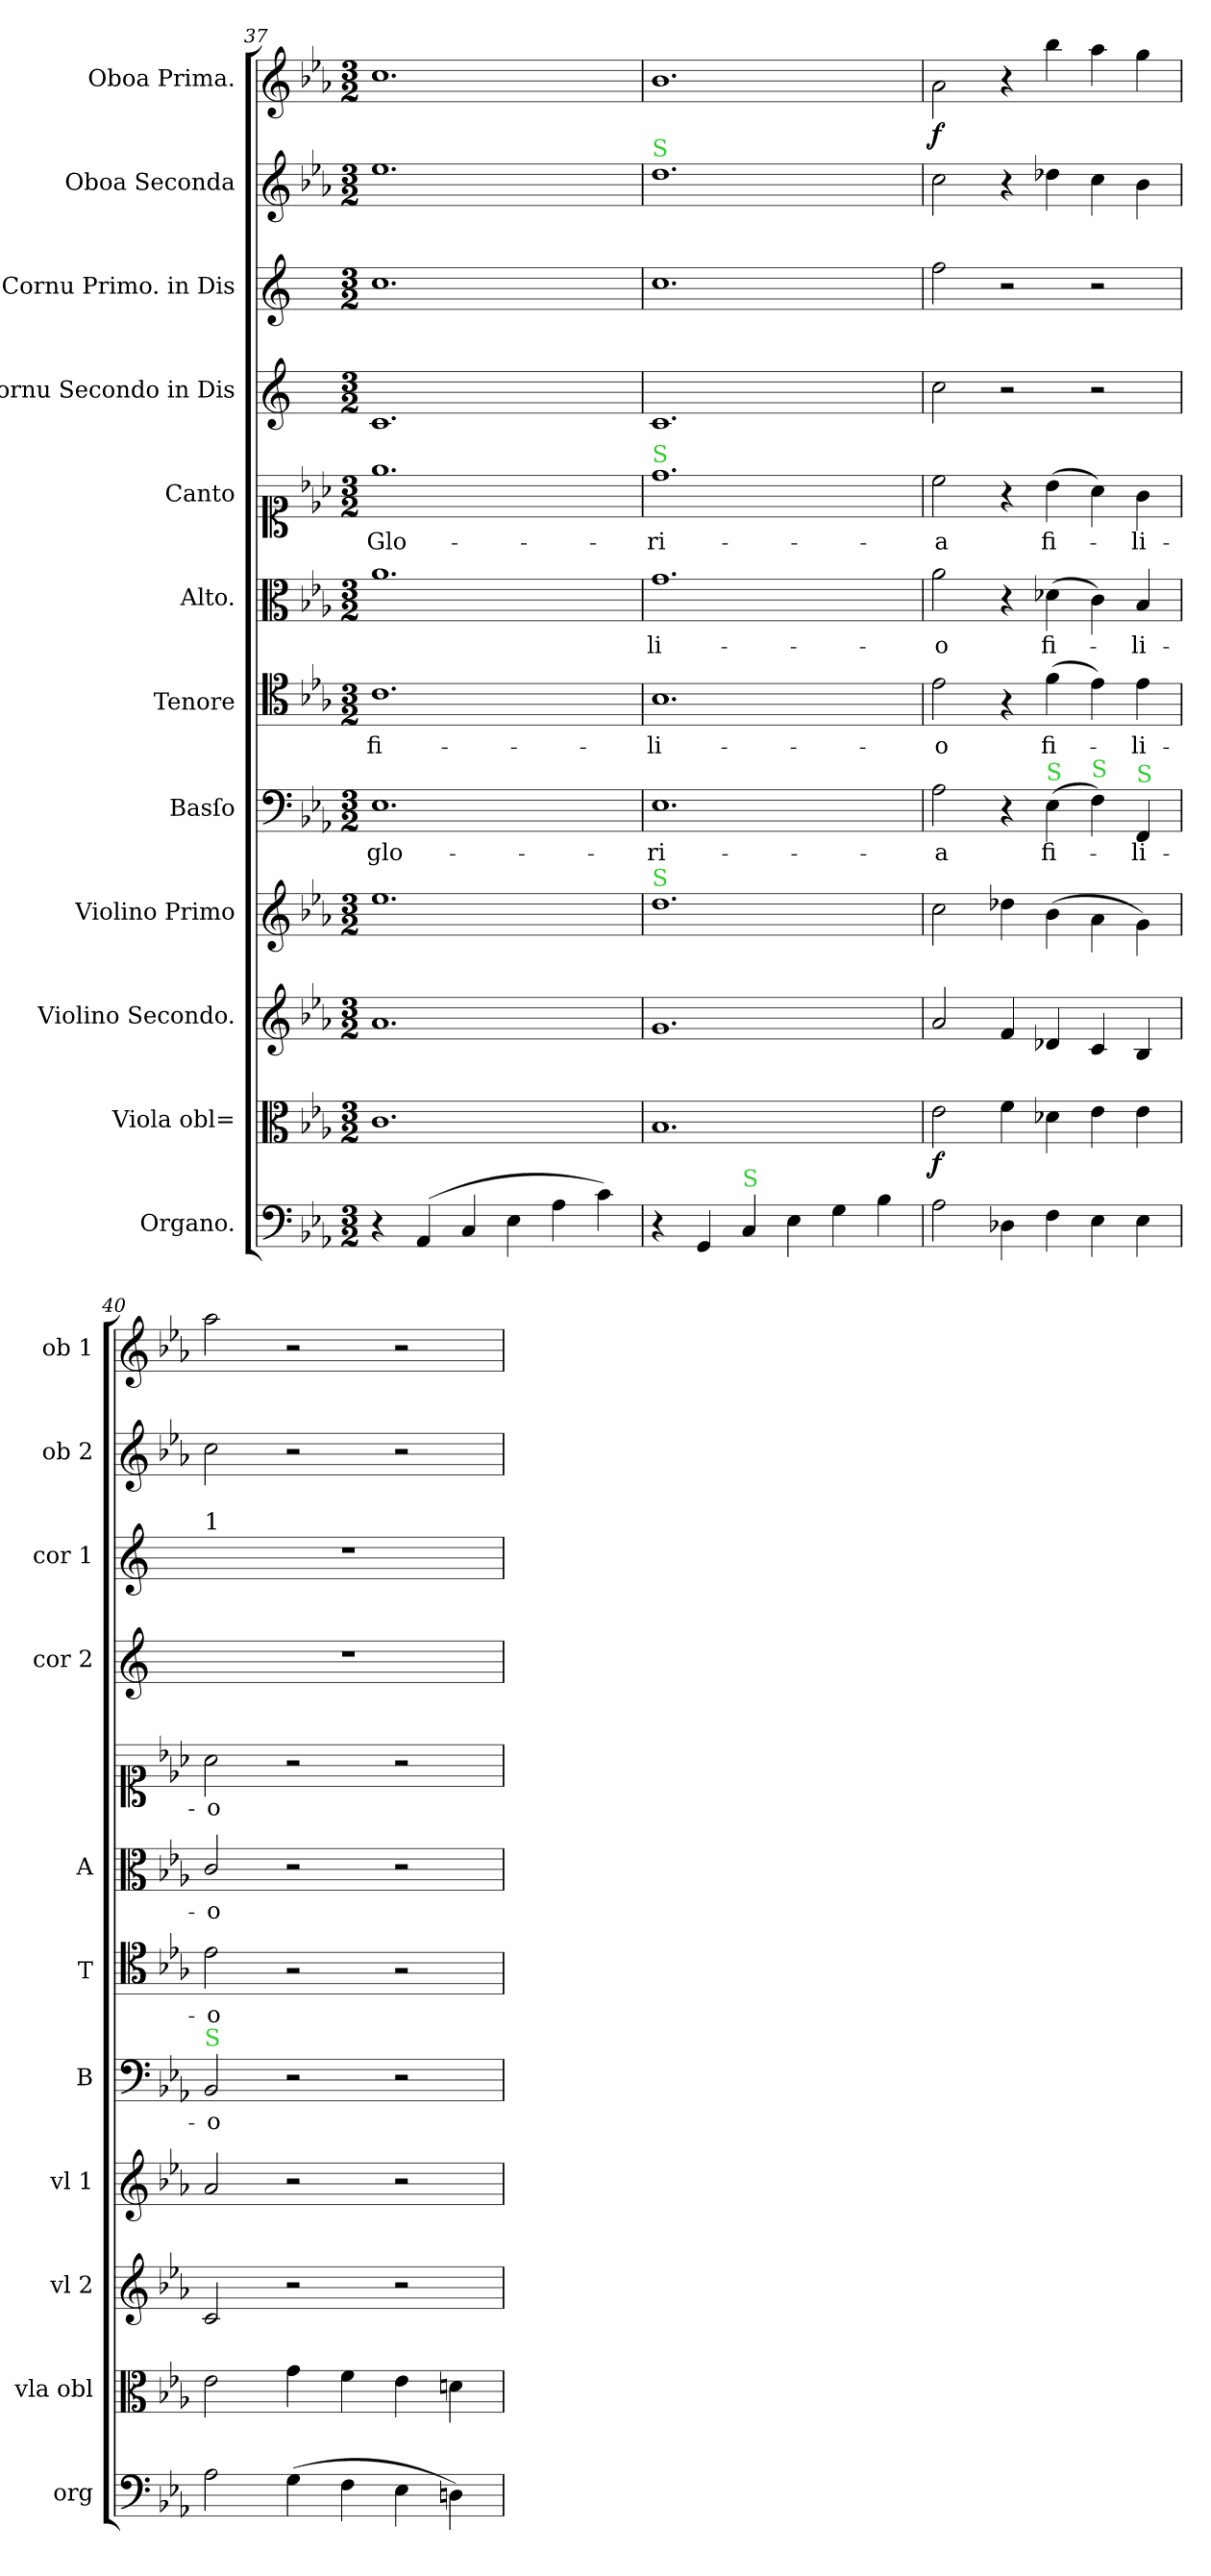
**kern	**kern	**dynam	**kern	**kern	**dynam	**kern	**text	**kern	**text	**kern	**text	**kern	**text	**kern	**kern	**kern	**kern	**dynam
*part12	*part11	*part11	*part10	*part9	*part9	*part8	*part8	*part7	*part7	*part6	*part6	*part5	*part5	*part4	*part3	*part2	*part1	*part1
*staff12	*staff11	*staff11	*staff10	*staff9	*staff9	*staff8	*staff8	*staff7	*staff7	*staff6	*staff6	*staff5	*staff5	*staff4	*staff3	*staff2	*staff1	*staff1
*I"Organo.	*I"Viola obl=	*	*I"Violino Secondo.	*I"Violino Primo	*	*I"Basſo	*	*I"Tenore	*	*I"Alto.	*	*I"Canto	*	*I"Cornu Secondo in Dis	*I"Cornu Primo. in Dis	*I"Oboa Seconda	*I"Oboa Prima.	*
*I'org	*I'vla obl	*	*I'vl 2	*I'vl 1	*	*I'B	*	*I'T	*	*I'A	*	*	*	*I'cor 2	*I'cor 1	*I'ob 2	*I'ob 1	*
*clefF4	*clefC3	*	*clefG2	*clefG2	*	*clefF4	*	*clefC4	*	*clefC3	*	*clefC1	*	*clefG2	*clefG2	*clefG2	*clefG2	*
*	*	*	*	*	*	*	*	*	*	*	*	*	*	*ITrd5c9	*ITrd5c9	*	*	*
*k[b-e-a-]	*k[b-e-a-]	*	*k[b-e-a-]	*k[b-e-a-]	*	*k[b-e-a-]	*	*k[b-e-a-]	*	*k[b-e-a-]	*	*k[b-e-a-]	*	*k[b-e-a-]	*k[b-e-a-]	*k[b-e-a-]	*k[b-e-a-]	*
*E-:	*E-:	*	*E-:	*E-:	*	*E-:	*	*E-:	*	*E-:	*	*E-:	*	*E-:	*E-:	*E-:	*E-:	*
*M3/2	*M3/2	*	*M3/2	*M3/2	*	*M3/2	*	*M3/2	*	*M3/2	*	*M3/2	*	*M3/2	*M3/2	*M3/2	*M3/2	*
=37	=37	=37	=37	=37	=37	=37	=37	=37	=37	=37	=37	=37	=37	=37	=37	=37	=37	=37
4r	1.c	.	1.a-	1.ee-	.	1.E-	glo-	1.c	fi-	1.a-	.	1.ee-	Glo-	1.E-	1.e-	1.ee-	1.cc	.
(4AA-/	.	.	.	.	.	.	.	.	.	.	.	.	.	.	.	.	.	.
4C/	.	.	.	.	.	.	.	.	.	.	.	.	.	.	.	.	.	.
4E-\	.	.	.	.	.	.	.	.	.	.	.	.	.	.	.	.	.	.
4A-\	.	.	.	.	.	.	.	.	.	.	.	.	.	.	.	.	.	.
4c\)	.	.	.	.	.	.	.	.	.	.	.	.	.	.	.	.	.	.
=38	=38	=38	=38	=38	=38	=38	=38	=38	=38	=38	=38	=38	=38	=38	=38	=38	=38	=38
!	!	!	!	!	!	!	!	!	!	!	!	!	!	!	!	!LO:TX:a:color=limegreen:t=S	!	!
!	!	!	!	!	!	!	!	!	!	!	!	!LO:TX:a:color=limegreen:t=S	!	!	!	!	!	!
!	!	!	!	!LO:TX:a:color=limegreen:t=S	!	!	!	!	!	!	!	!	!	!	!	!	!	!
4r	1.B-	.	1.g	1.dd	.	1.E-	-ri-	1.B-	-li-	1.g	-li-	1.dd	-ri-	1.E-	1.e-	1.dd	1.b-	.
4GG/	.	.	.	.	.	.	.	.	.	.	.	.	.	.	.	.	.	.
!LO:TX:a:color=limegreen:t=S	!	!	!	!	!	!	!	!	!	!	!	!	!	!	!	!	!	!
4C/	.	.	.	.	.	.	.	.	.	.	.	.	.	.	.	.	.	.
4E-\	.	.	.	.	.	.	.	.	.	.	.	.	.	.	.	.	.	.
4G\	.	.	.	.	.	.	.	.	.	.	.	.	.	.	.	.	.	.
4B-\	.	.	.	.	.	.	.	.	.	.	.	.	.	.	.	.	.	.
=39	=39	=39	=39	=39	=39	=39	=39	=39	=39	=39	=39	=39	=39	=39	=39	=39	=39	=39
!	!	!	!	!	!LO:DY:a	!	!	!	!	!	!	!	!	!	!	!	!	!
2A-\	2e-\	f	2a-/	2cc\	f&colon;	2A-\	-a	2e-\	-o	2a-\	-o	2cc\	-a	2e-\	2a-\	2cc\	2a-\	f
4D-X\	4f\	.	4f/	4dd-X\	.	4r	.	4r	.	4r	.	4r	.	2r	2r	4r	4r	.
!	!	!	!	!	!	!LO:TX:a:color=limegreen:t=S	!	!	!	!	!	!	!	!	!	!	!	!
4F\	4d-X\	.	4d-X/	(4b-\	.	(4E-\	fi-	(4f\	fi-	(4d-X\	fi-	(4b-\	fi-	.	.	4dd-X\	4bb-\	.
!	!	!	!	!	!	!LO:TX:a:color=limegreen:t=S	!	!	!	!	!	!	!	!	!	!	!	!
4E-\	4e-\	.	4c/	4a-\	.	4F\)	.	4e-\)	.	4c\)	.	4a-\)	.	2r	2r	4cc\	4aa-\	.
!	!	!	!	!	!	!LO:TX:a:color=limegreen:t=S	!	!	!	!	!	!	!	!	!	!	!	!
4E-\	4e-\	.	4B-/	4g\)	.	4FF/	-li-	4e-\	-li-	4B-/	-li-	4g\	-li-	.	.	4b-\	4gg\	.
=40	=40	=40	=40	=40	=40	=40	=40	=40	=40	=40	=40	=40	=40	=40	=40	=40	=40	=40
!	!	!	!	!	!	!	!	!	!	!	!	!	!	!	!LO:TX:a:t=1	!	!	!
!	!	!	!	!	!	!LO:TX:a:color=limegreen:t=S	!	!	!	!	!	!	!	!	!	!	!	!
2A-\	2e-\	.	2c/	2a-/	.	2BB-/	-o	2e-\	-o	2c/	-o	2a-\	-o	1.r	1.r	2cc\	2aa-\	.
(4G\	4g\	.	2r	2r	.	2r	.	2r	.	2r	.	2r	.	.	.	2r	2r	.
4F\	4f\	.	.	.	.	.	.	.	.	.	.	.	.	.	.	.	.	.
4E-\	4e-\	.	2r	2r	.	2r	.	2r	.	2r	.	2r	.	.	.	2r	2r	.
4Dn\)	4dn\	.	.	.	.	.	.	.	.	.	.	.	.	.	.	.	.	.
=	=	=	=	=	=	=	=	=	=	=	=	=	=	=	=	=	=	=
*-	*-	*-	*-	*-	*-	*-	*-	*-	*-	*-	*-	*-	*-	*-	*-	*-	*-	*-
